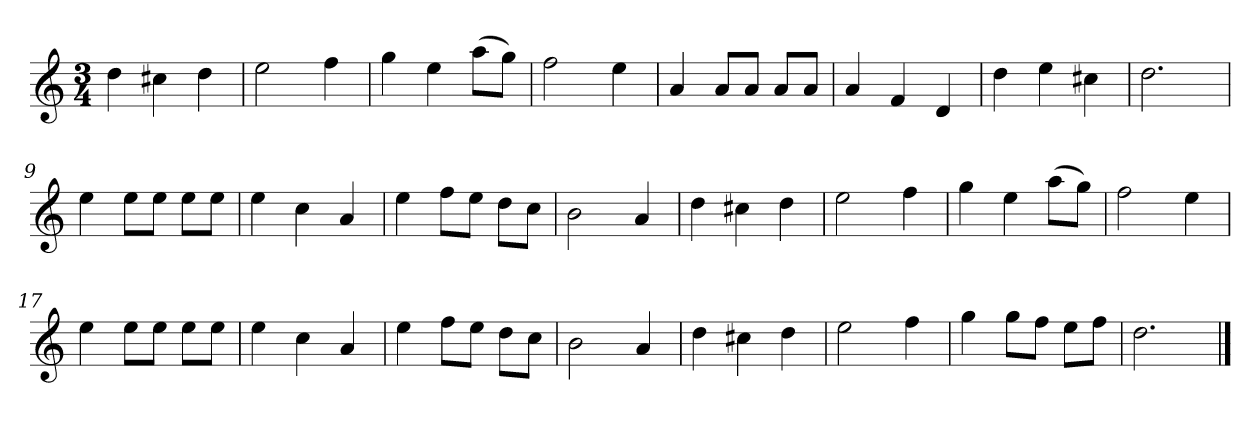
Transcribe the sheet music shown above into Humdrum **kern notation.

**kern
*part1
*staff1
*k[]
*M3/4
*MM120
=1
4dd
4cc#X
4dd
=2
2ee
4ff
=3
4gg
4ee
(8aaL
8ggJ)
=4
2ff
4ee
=5
4a
8aL
8aJ
8aL
8aJ
=6
4a
4f
4d
=7
4dd
4ee
4cc#X
=8
2.dd
=9
4ee
8eeL
8eeJ
8eeL
8eeJ
=10
4ee
4cc
4a
=11
4ee
8ffL
8eeJ
8ddL
8ccJ
=12
2b
4a
=13
4dd
4cc#X
4dd
=14
2ee
4ff
=15
4gg
4ee
(8aaL
8ggJ)
=16
2ff
4ee
=17
4ee
8eeL
8eeJ
8eeL
8eeJ
=18
4ee
4cc
4a
=19
4ee
8ffL
8eeJ
8ddL
8ccJ
=20
2b
4a
=21
4dd
4cc#X
4dd
=22
2ee
4ff
=23
4gg
8ggL
8ffJ
8eeL
8ffJ
=24
2.dd
==
*-
